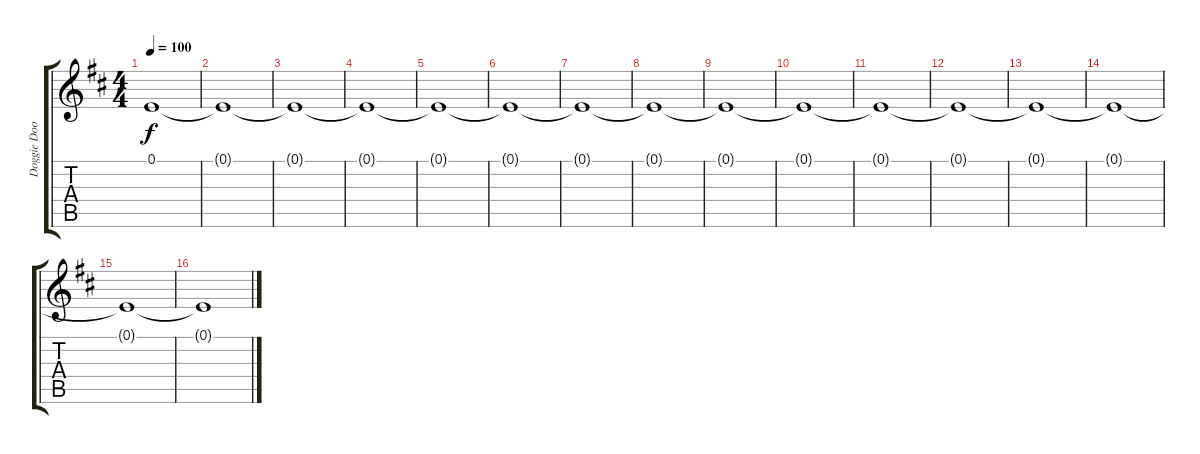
\track ("Doggie Doo (Marimba 'n FX)" "Doggie Doo") {instrument marimba}
\staff {score tabs}
\tuning (E4 B3 G3 D3 A2 E2) {hide}
\ts (4 4)
\tempo 100
\clef g2
\ks d
0.1{t}.1{dy f} |
0.1{t}.1 |
0.1{t}.1 |
0.1{t}.1 |
0.1{t}.1 |
0.1{t}.1 |
0.1{t}.1 |
0.1{t}.1 |
0.1{t}.1 |
0.1{t}.1 |
0.1{t}.1 |
0.1{t}.1 |
0.1{t}.1 |
0.1{t}.1 |
0.1{t}.1 |
0.1{t}.1
